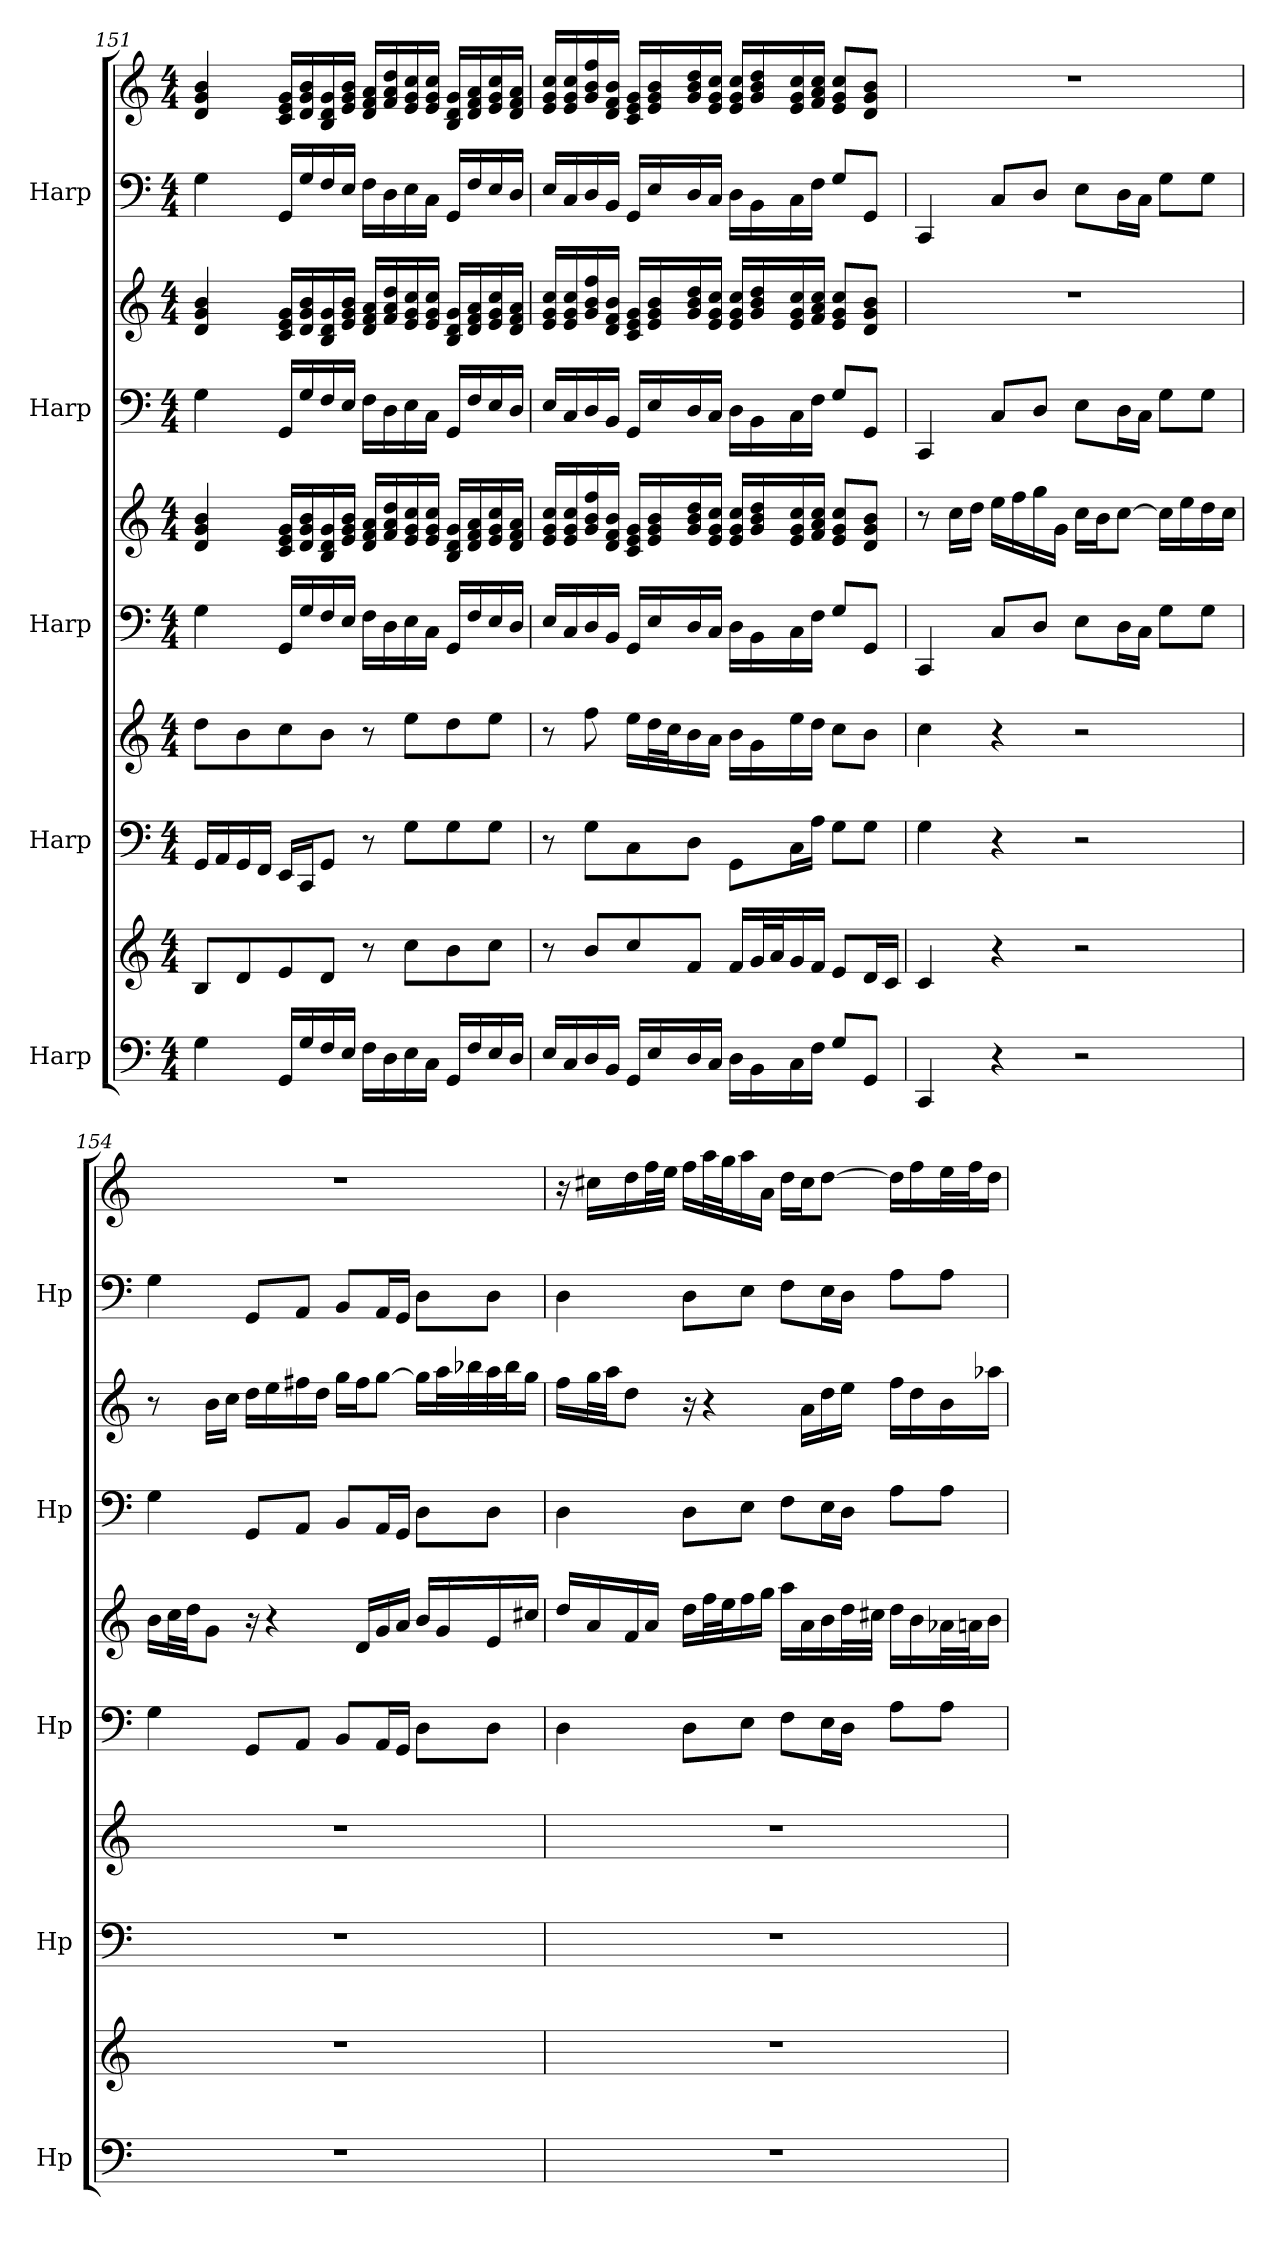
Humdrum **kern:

**kern	**kern	**kern	**kern	**kern	**kern	**kern	**kern	**kern	**kern
*part5	*part5	*part4	*part4	*part3	*part3	*part2	*part2	*part1	*part1
*staff10	*staff9	*staff8	*staff7	*staff6	*staff5	*staff4	*staff3	*staff2	*staff1
*I"Harp	*	*I"Harp	*	*I"Harp	*	*I"Harp	*	*I"Harp	*
*I'Hp	*	*I'Hp	*	*I'Hp	*	*I'Hp	*	*I'Hp	*
*clefF4	*clefG2	*clefF4	*clefG2	*clefF4	*clefG2	*clefF4	*clefG2	*clefF4	*clefG2
*k[]	*k[]	*k[]	*k[]	*k[]	*k[]	*k[]	*k[]	*k[]	*k[]
*M4/4	*M4/4	*M4/4	*M4/4	*M4/4	*M4/4	*M4/4	*M4/4	*M4/4	*M4/4
=151	=151	=151	=151	=151	=151	=151	=151	=151	=151
4G\	8B/L	16GG/LL	8dd\L	4G\	4d/ 4g/ 4b/	4G\	4d/ 4g/ 4b/	4G\	4d/ 4g/ 4b/
.	.	16AA/	.	.	.	.	.	.	.
.	8d/	16GG/	8b\	.	.	.	.	.	.
.	.	16FF/JJ	.	.	.	.	.	.	.
16GG/LL	8e/	16EE/LL	8cc\	16GG/LL	16c/ 16e/ 16g/LL	16GG/LL	16c/ 16e/ 16g/LL	16GG/LL	16c/ 16e/ 16g/LL
16G/	.	16CC/J	.	16G/	16d/ 16g/ 16b/	16G/	16d/ 16g/ 16b/	16G/	16d/ 16g/ 16b/
16F/	8d/J	8GG/J	8b\J	16F/	16B/ 16d/ 16g/	16F/	16B/ 16d/ 16g/	16F/	16B/ 16d/ 16g/
16E/JJ	.	.	.	16E/JJ	16e/ 16g/ 16b/JJ	16E/JJ	16e/ 16g/ 16b/JJ	16E/JJ	16e/ 16g/ 16b/JJ
16F\LL	8r	8r	8r	16F\LL	16d/ 16f/ 16a/LL	16F\LL	16d/ 16f/ 16a/LL	16F\LL	16d/ 16f/ 16a/LL
16D\	.	.	.	16D\	16f/ 16a/ 16dd/	16D\	16f/ 16a/ 16dd/	16D\	16f/ 16a/ 16dd/
16E\	8cc\L	8G\L	8ee\L	16E\	16e/ 16g/ 16cc/	16E\	16e/ 16g/ 16cc/	16E\	16e/ 16g/ 16cc/
16C\JJ	.	.	.	16C\JJ	16e/ 16g/ 16cc/JJ	16C\JJ	16e/ 16g/ 16cc/JJ	16C\JJ	16e/ 16g/ 16cc/JJ
16GG/LL	8b\	8G\	8dd\	16GG/LL	16B/ 16d/ 16g/LL	16GG/LL	16B/ 16d/ 16g/LL	16GG/LL	16B/ 16d/ 16g/LL
16F/	.	.	.	16F/	16d/ 16f/ 16a/	16F/	16d/ 16f/ 16a/	16F/	16d/ 16f/ 16a/
16E/	8cc\J	8G\J	8ee\J	16E/	16e/ 16g/ 16cc/	16E/	16e/ 16g/ 16cc/	16E/	16e/ 16g/ 16cc/
16D/JJ	.	.	.	16D/JJ	16d/ 16f/ 16a/JJ	16D/JJ	16d/ 16f/ 16a/JJ	16D/JJ	16d/ 16f/ 16a/JJ
!!LO:PB:g=z
=152	=152	=152	=152	=152	=152	=152	=152	=152	=152
16E/LL	8r	8r	8r	16E/LL	16e/ 16g/ 16cc/LL	16E/LL	16e/ 16g/ 16cc/LL	16E/LL	16e/ 16g/ 16cc/LL
16C/	.	.	.	16C/	16e/ 16g/ 16cc/	16C/	16e/ 16g/ 16cc/	16C/	16e/ 16g/ 16cc/
16D/	8b/L	8G\L	8ff\	16D/	16g/ 16b/ 16ff/	16D/	16g/ 16b/ 16ff/	16D/	16g/ 16b/ 16ff/
16BB/JJ	.	.	.	16BB/JJ	16d/ 16f/ 16b/JJ	16BB/JJ	16d/ 16f/ 16b/JJ	16BB/JJ	16d/ 16f/ 16b/JJ
16GG/LL	8cc/	8C\	16ee\LL	16GG/LL	16c/ 16e/ 16g/LL	16GG/LL	16c/ 16e/ 16g/LL	16GG/LL	16c/ 16e/ 16g/LL
16E/	.	.	32dd\L	16E/	16e/ 16g/ 16b/	16E/	16e/ 16g/ 16b/	16E/	16e/ 16g/ 16b/
.	.	.	32cc\J	.	.	.	.	.	.
16D/	8f/J	8D\J	16b\	16D/	16g/ 16b/ 16dd/	16D/	16g/ 16b/ 16dd/	16D/	16g/ 16b/ 16dd/
16C/JJ	.	.	16a\JJ	16C/JJ	16e/ 16g/ 16cc/JJ	16C/JJ	16e/ 16g/ 16cc/JJ	16C/JJ	16e/ 16g/ 16cc/JJ
16D\LL	16f/LL	8GG\L	16b\LL	16D\LL	16e/ 16g/ 16cc/LL	16D\LL	16e/ 16g/ 16cc/LL	16D\LL	16e/ 16g/ 16cc/LL
16BB\	32g/L	.	16g\	16BB\	16g/ 16b/ 16dd/	16BB\	16g/ 16b/ 16dd/	16BB\	16g/ 16b/ 16dd/
.	32a/J	.	.	.	.	.	.	.	.
16C\	16g/	16C\L	16ee\	16C\	16e/ 16g/ 16cc/	16C\	16e/ 16g/ 16cc/	16C\	16e/ 16g/ 16cc/
16F\JJ	16f/JJ	16A\JJ	16dd\JJ	16F\JJ	16f/ 16a/ 16cc/JJ	16F\JJ	16f/ 16a/ 16cc/JJ	16F\JJ	16f/ 16a/ 16cc/JJ
8G/L	8e/L	8G\L	8cc\L	8G/L	8e/ 8g/ 8cc/L	8G/L	8e/ 8g/ 8cc/L	8G/L	8e/ 8g/ 8cc/L
8GG/J	16d/L	8G\J	8b\J	8GG/J	8d/ 8g/ 8b/J	8GG/J	8d/ 8g/ 8b/J	8GG/J	8d/ 8g/ 8b/J
.	16c/JJ	.	.	.	.	.	.	.	.
=153	=153	=153	=153	=153	=153	=153	=153	=153	=153
4CC/	4c/	4G\	4cc\	4CC/	8r	4CC/	1r	4CC/	1r
.	.	.	.	.	16cc\LL	.	.	.	.
.	.	.	.	.	16dd\JJ	.	.	.	.
4r	4r	4r	4r	8C/L	16ee\LL	8C/L	.	8C/L	.
.	.	.	.	.	16ff\	.	.	.	.
.	.	.	.	8D/J	16gg\	8D/J	.	8D/J	.
.	.	.	.	.	16g\JJ	.	.	.	.
2r	2r	2r	2r	8E\L	16cc\LL	8E\L	.	8E\L	.
.	.	.	.	.	16b\J	.	.	.	.
.	.	.	.	16D\L	[8cc\J	16D\L	.	16D\L	.
.	.	.	.	16C\JJ	.	16C\JJ	.	16C\JJ	.
.	.	.	.	8G\L	16cc\LL]	8G\L	.	8G\L	.
.	.	.	.	.	16ee\	.	.	.	.
.	.	.	.	8G\J	16dd\	8G\J	.	8G\J	.
.	.	.	.	.	16cc\JJ	.	.	.	.
!!LO:PB:g=z
=154	=154	=154	=154	=154	=154	=154	=154	=154	=154
1r	1r	1r	1r	4G\	16b\LL	4G\	8r	4G\	1r
.	.	.	.	.	32cc\L	.	.	.	.
.	.	.	.	.	32dd\JJ	.	.	.	.
.	.	.	.	.	8g\J	.	16b\LL	.	.
.	.	.	.	.	.	.	16cc\JJ	.	.
.	.	.	.	8GG/L	16r	8GG/L	16dd\LL	8GG/L	.
.	.	.	.	.	4r	.	16ee\	.	.
.	.	.	.	8AA/J	.	8AA/J	16ff#X\	8AA/J	.
.	.	.	.	.	.	.	16dd\JJ	.	.
.	.	.	.	8BB/L	.	8BB/L	16gg\LL	8BB/L	.
.	.	.	.	.	16d/LL	.	16ff#\J	.	.
.	.	.	.	16AA/L	16g/	16AA/L	[8gg\J	16AA/L	.
.	.	.	.	16GG/JJ	16a/JJ	16GG/JJ	.	16GG/JJ	.
.	.	.	.	8D\L	16b/LL	8D\L	16gg\LL]	8D\L	.
.	.	.	.	.	16g/	.	32aa\L	.	.
.	.	.	.	.	.	.	32bb-X\	.	.
.	.	.	.	8D\J	16e/	8D\J	32aa\	8D\J	.
.	.	.	.	.	.	.	32bb-\J	.	.
.	.	.	.	.	16cc#X/JJ	.	16gg\JJ	.	.
=155	=155	=155	=155	=155	=155	=155	=155	=155	=155
1r	1r	1r	1r	4D\	16dd/LL	4D\	16ff\LL	4D\	16r
.	.	.	.	.	16a/	.	32gg\L	.	16cc#X\LL
.	.	.	.	.	.	.	32aa\JJ	.	.
.	.	.	.	.	16f/	.	8dd\J	.	16dd\
.	.	.	.	.	16a/JJ	.	.	.	32ff\L
.	.	.	.	.	.	.	.	.	32ee\JJJ
.	.	.	.	8D\L	16dd\LL	8D\L	16r	8D\L	16ff\LL
.	.	.	.	.	32ff\L	.	4r	.	32aa\L
.	.	.	.	.	32ee\J	.	.	.	32gg\J
.	.	.	.	8E\J	16ff\	8E\J	.	8E\J	16aa\
.	.	.	.	.	16gg\JJ	.	.	.	16a\JJ
.	.	.	.	8F\L	16aa\LL	8F\L	.	8F\L	16dd\LL
.	.	.	.	.	16a\	.	16a\LL	.	16cc#\J
.	.	.	.	16E\L	16b\	16E\L	16dd\	16E\L	[8dd\J
.	.	.	.	16D\JJ	32dd\L	16D\JJ	16ee\JJ	16D\JJ	.
.	.	.	.	.	32cc#X\JJJ	.	.	.	.
.	.	.	.	8A\L	16dd\LL	8A\L	16ff\LL	8A\L	16dd\LL]
.	.	.	.	.	16b\	.	16dd\	.	16ff\
.	.	.	.	8A\J	32a-X\L	8A\J	16b\	8A\J	32ee\L
.	.	.	.	.	32an\J	.	.	.	32ff\J
.	.	.	.	.	16b\JJ	.	16aa-X\JJ	.	16dd\JJ
=	=	=	=	=	=	=	=	=	=
*-	*-	*-	*-	*-	*-	*-	*-	*-	*-
